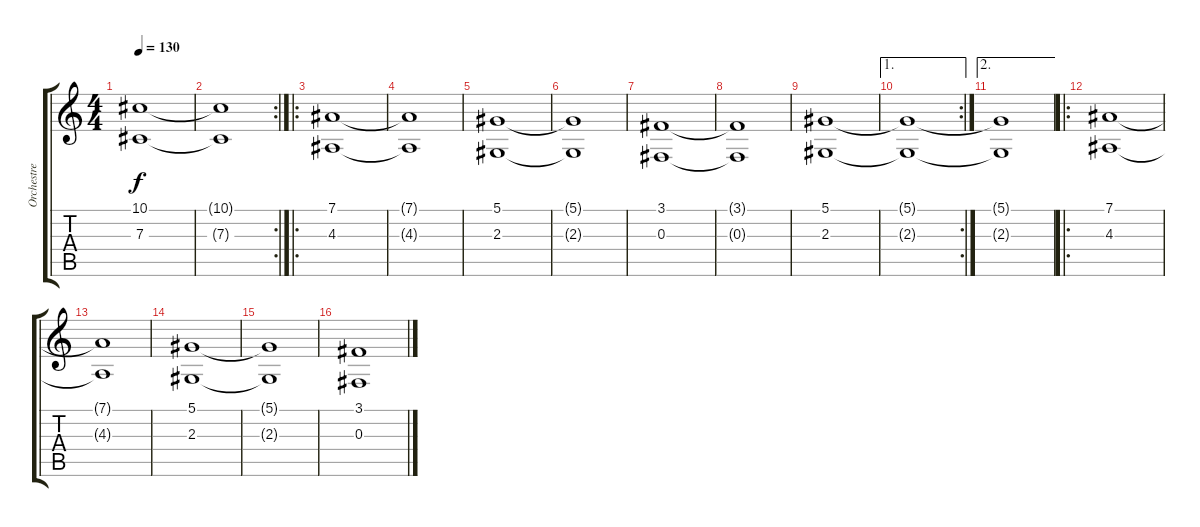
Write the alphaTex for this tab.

\track ("Orchestre" "Orchestre") {instrument lead1square}
\staff {score tabs}
\tuning (Eb4 Bb3 Gb3 Db3 Ab2 Eb2) {hide}
\ts (4 4)
\tempo 130
\clef g2
\ks c
(10.1 7.3).1{dy f} |
\rc 2
(10.1{t} 7.3{t}).1 |
\ro
(7.1 4.3).1 |
(7.1{t} 4.3{t}).1 |
(5.1 2.3).1 |
(5.1{t} 2.3{t}).1 |
(3.1 0.3).1 |
(3.1{t} 0.3{t}).1 |
(5.1 2.3).1 |
\ae 1
\rc 2
(5.1{t} 2.3{t}).1 |
\ae 2
(5.1{t} 2.3{t}).1 |
\ro
(7.1 4.3).1 |
(7.1{t} 4.3{t}).1 |
(5.1 2.3).1 |
(5.1{t} 2.3{t}).1 |
(3.1 0.3).1
